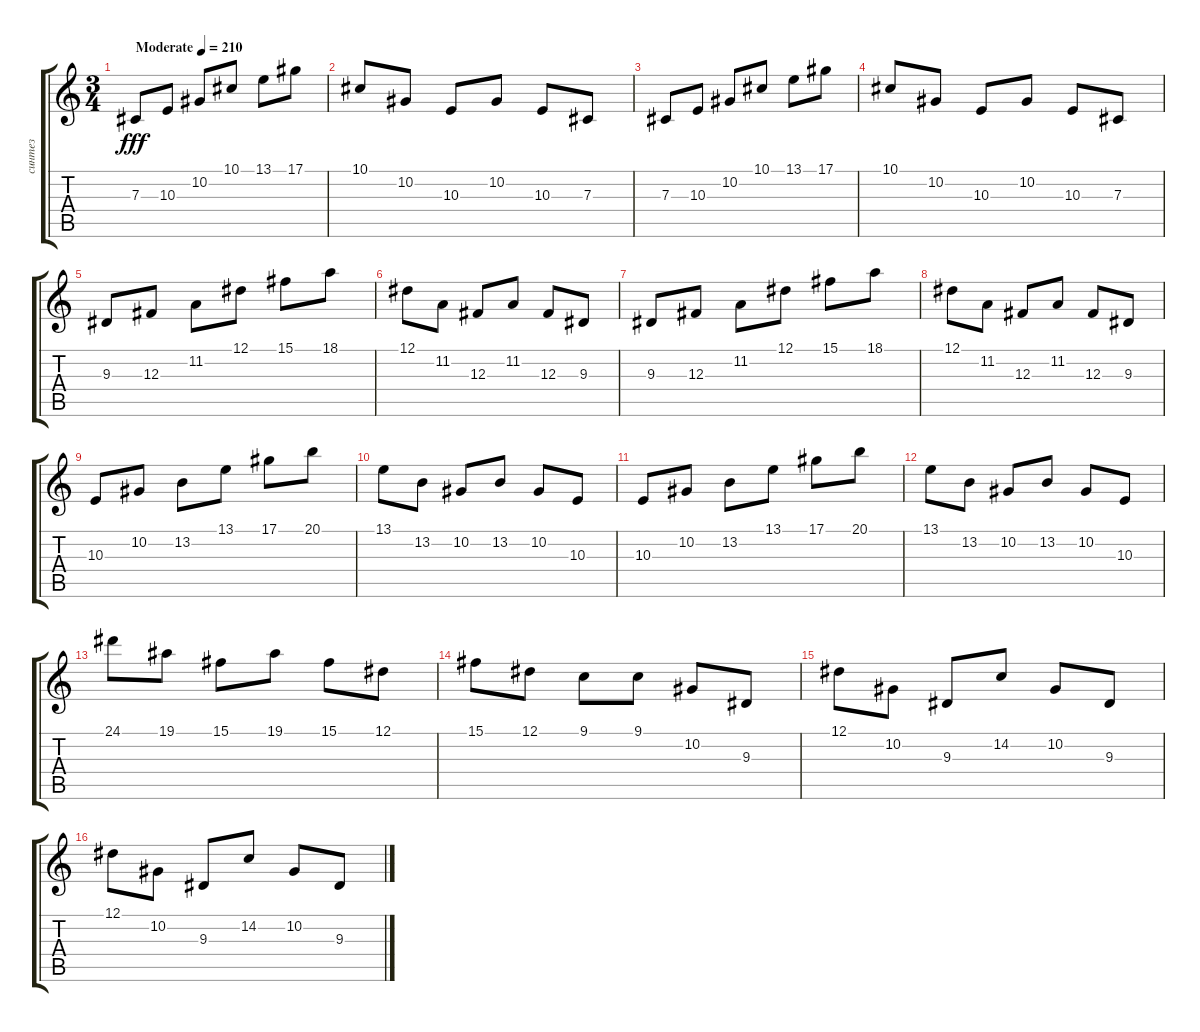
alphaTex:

\track ("синтез" "синтез") {instrument stringensemble1}
\staff {score tabs}
\tuning (Eb4 Bb3 Gb3 Db3 Ab2 Eb2) {hide}
\ts (3 4)
\tempo (210 "Moderate")
\clef g2
\ks c
7.3.8{dy fff instrument stringensemble1} 10.3.8 10.2.8 10.1.8 13.1.8 17.1.8 |
10.1.8 10.2.8 10.3.8 10.2.8 10.3.8 7.3.8 |
7.3.8 10.3.8 10.2.8 10.1.8 13.1.8 17.1.8 |
10.1.8 10.2.8 10.3.8 10.2.8 10.3.8 7.3.8 |
9.3.8 12.3.8 11.2.8 12.1.8 15.1.8 18.1.8 |
12.1.8 11.2.8 12.3.8 11.2.8 12.3.8 9.3.8 |
9.3.8 12.3.8 11.2.8 12.1.8 15.1.8 18.1.8 |
12.1.8 11.2.8 12.3.8 11.2.8 12.3.8 9.3.8 |
10.3.8 10.2.8 13.2.8 13.1.8 17.1.8 20.1.8 |
13.1.8 13.2.8 10.2.8 13.2.8 10.2.8 10.3.8 |
10.3.8 10.2.8 13.2.8 13.1.8 17.1.8 20.1.8 |
13.1.8 13.2.8 10.2.8 13.2.8 10.2.8 10.3.8 |
24.1.8 19.1.8 15.1.8 19.1.8 15.1.8 12.1.8 |
15.1.8 12.1.8 9.1.8 9.1.8 10.2.8 9.3.8 |
12.1.8 10.2.8 9.3.8 14.2.8 10.2.8 9.3.8 |
12.1.8 10.2.8 9.3.8 14.2.8 10.2.8 9.3.8
